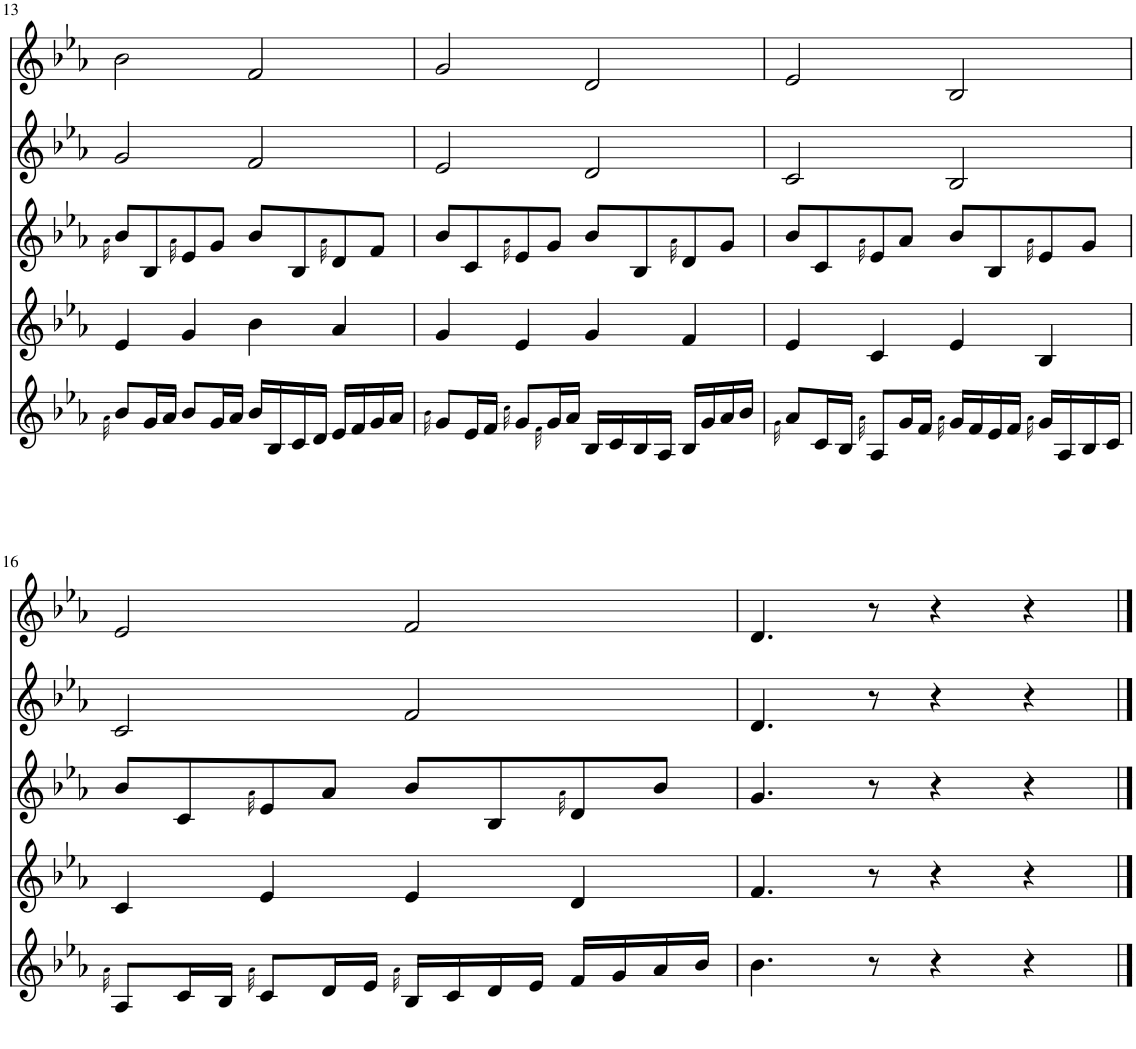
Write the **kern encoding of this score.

**kern	**kern	**kern	**kern	**kern
*part5	*part4	*part3	*part2	*part1
*staff5	*staff4	*staff3	*staff2	*staff1
*I"Flute	*I"Flute	*I"Flute	*I"Flute	*I"Flute
*I'Fl	*I'Fl	*I'Fl	*I'Fl	*I'Fl
!!LO:PB:g=z
*clefG2	*clefG2	*clefG2	*clefG2	*clefG2
*k[b-e-a-]	*k[b-e-a-]	*k[b-e-a-]	*k[b-e-a-]	*k[b-e-a-]
*M4/4	*M4/4	*M4/4	*M4/4	*M4/4
=13	=13	=13	=13	=13
32qa-\	.	32qa-\	.	.
8b-/L	4e-/	8b-/L	2g/	2b-\
16g/L	.	8B-/	.	.
16a-/JJ	.	.	.	.
.	.	32qa-\	.	.
8b-/L	4g/	8e-/	.	.
16g/L	.	8g/J	.	.
16a-/JJ	.	.	.	.
16b-/LL	4b-\	8b-/L	2f/	2f/
16B-/	.	.	.	.
16c/	.	8B-/	.	.
16d/JJ	.	.	.	.
.	.	32qa-\	.	.
16e-/LL	4a-/	8d/	.	.
16f/	.	.	.	.
16g/	.	8f/J	.	.
16a-/JJ	.	.	.	.
=14	=14	=14	=14	=14
32qb-\	.	.	.	.
8g/L	4g/	8b-/L	2e-/	2g/
16e-/L	.	8c/	.	.
16f/JJ	.	.	.	.
32qcc\	.	32qa-\	.	.
8g/L	4e-/	8e-/	.	.
32qf\	.	.	.	.
16g/L	.	8g/J	.	.
16a-/JJ	.	.	.	.
16B-/LL	4g/	8b-/L	2d/	2d/
16c/	.	.	.	.
16B-/	.	8B-/	.	.
16A-/JJ	.	.	.	.
.	.	32qa-\	.	.
16B-/LL	4f/	8d/	.	.
16g/	.	.	.	.
16a-/	.	8g/J	.	.
16b-/JJ	.	.	.	.
=15	=15	=15	=15	=15
32qg\	.	.	.	.
8a-/L	4e-/	8b-/L	2c/	2e-/
16c/L	.	8c/	.	.
16B-/JJ	.	.	.	.
32qa-\	.	32qa-\	.	.
8A-/L	4c/	8e-/	.	.
16g/L	.	8a-/J	.	.
16f/JJ	.	.	.	.
32qa-\	.	.	.	.
16g/LL	4e-/	8b-/L	2B-/	2B-/
16f/	.	.	.	.
16e-/	.	8B-/	.	.
16f/JJ	.	.	.	.
32qa-\	.	32qa-\	.	.
16g/LL	4B-/	8e-/	.	.
16A-/	.	.	.	.
16B-/	.	8g/J	.	.
16c/JJ	.	.	.	.
!!LO:LB:g=z
=16	=16	=16	=16	=16
32qa-\	.	.	.	.
8A-/L	4c/	8b-/L	2c/	2e-/
16c/L	.	8c/	.	.
16B-/JJ	.	.	.	.
32qa-\	.	32qa-\	.	.
8c/L	4e-/	8e-/	.	.
16d/L	.	8a-/J	.	.
16e-/JJ	.	.	.	.
32qa-\	.	.	.	.
16B-/LL	4e-/	8b-/L	2f/	2f/
16c/	.	.	.	.
16d/	.	8B-/	.	.
16e-/JJ	.	.	.	.
.	.	32qa-\	.	.
16f/LL	4d/	8d/	.	.
16g/	.	.	.	.
16a-/	.	8b-/J	.	.
16b-/JJ	.	.	.	.
=17	=17	=17	=17	=17
4.b-\	4.f/	4.g/	4.d/	4.d/
8r	8r	8r	8r	8r
4r	4r	4r	4r	4r
4r	4r	4r	4r	4r
==	==	==	==	==
*-	*-	*-	*-	*-
